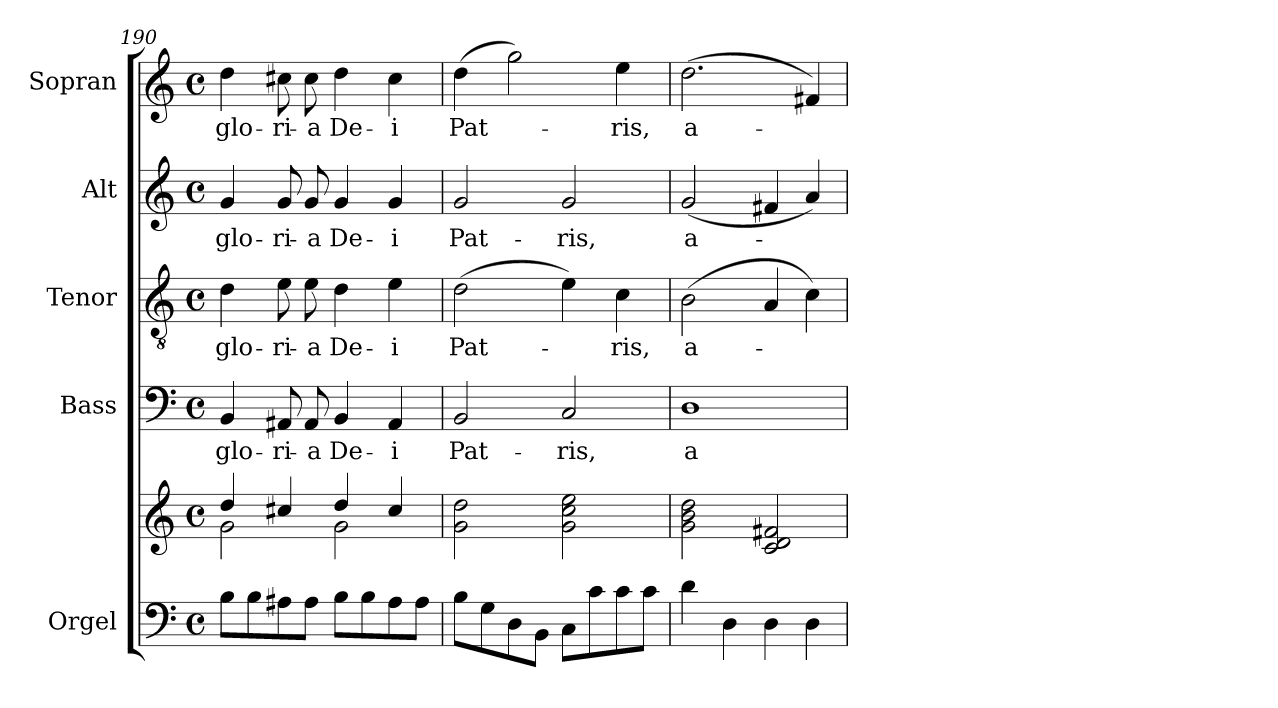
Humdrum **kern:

**kern	**kern	**kern	**text	**kern	**text	**kern	**text	**kern	**text
*part5	*part5	*part4	*part4	*part3	*part3	*part2	*part2	*part1	*part1
*staff6	*staff5	*staff4	*staff4	*staff3	*staff3	*staff2	*staff2	*staff1	*staff1
*I"Orgel	*	*I"Bass	*	*I"Tenor	*	*I"Alt	*	*I"Sopran	*
*I'Org.	*	*I'B.	*	*I'T.	*	*I'A.	*	*I'S.	*
*clefF4	*clefG2	*clefF4	*	*clefGv2	*	*clefG2	*	*clefG2	*
*k[]	*k[]	*k[]	*	*k[]	*	*k[]	*	*k[]	*
*C:	*C:	*C:	*	*C:	*	*C:	*	*C:	*
*M4/4	*M4/4	*M4/4	*	*M4/4	*	*M4/4	*	*M4/4	*
*met(c)	*met(c)	*met(c)	*	*met(c)	*	*met(c)	*	*met(c)	*
=190	=190	=190	=190	=190	=190	=190	=190	=190	=190
*	*^	*	*	*	*	*	*	*	*
!	!	!	!	!LO:LY:b	!	!LO:LY:b	!	!LO:LY:b	!	!LO:LY:b
8B\L	4dd/	2g\	4BB/	glo-	4d\	glo-	4g/	glo-	4dd\	glo-
8B\	.	.	.	.	.	.	.	.	.	.
!	!	!	!	!LO:LY:b	!	!LO:LY:b	!	!LO:LY:b	!	!LO:LY:b
8A#X\	4cc#X/	.	8AA#X/	-ri-	8e\	-ri-	8g/	-ri-	8cc#X\	-ri-
!	!	!	!	!LO:LY:b	!	!LO:LY:b	!	!LO:LY:b	!	!LO:LY:b
8A#\J	.	.	8AA#/	-a	8e\	-a	8g/	-a	8cc#\	-a
!	!	!	!	!LO:LY:b	!	!LO:LY:b	!	!LO:LY:b	!	!LO:LY:b
8B\L	4dd/	2g\	4BB/	De-	4d\	De-	4g/	De-	4dd\	De-
8B\	.	.	.	.	.	.	.	.	.	.
!	!	!	!	!LO:LY:b	!	!LO:LY:b	!	!LO:LY:b	!	!LO:LY:b
8A#\	4cc#/	.	4AA#/	-i	4e\	-i	4g/	-i	4cc#\	-i
8A#\J	.	.	.	.	.	.	.	.	.	.
*	*v	*v	*	*	*	*	*	*	*	*
!!LO:LB:g=z
=191	=191	=191	=191	=191	=191	=191	=191	=191	=191
!	!	!	!LO:LY:b	!	!LO:LY:b	!	!LO:LY:b	!	!LO:LY:b
8B\L	2g\ 2dd\	2BB/	Pat-	(>2d\	Pat-	2g/	Pat-	(>4dd\	Pat-
8G\	.	.	.	.	.	.	.	.	.
8D\	.	.	.	.	.	.	.	2gg\)	.
8BB\J	.	.	.	.	.	.	.	.	.
!	!	!	!LO:LY:b	!	!	!	!LO:LY:b	!	!
8C\L	2g\ 2cc\ 2ee\	2C/	-ris,	4e\)	.	2g/	-ris,	.	.
8c\	.	.	.	.	.	.	.	.	.
!	!	!	!	!	!LO:LY:b	!	!	!	!LO:LY:b
8c\	.	.	.	4c\	-ris,	.	.	4ee\	-ris,
8c\J	.	.	.	.	.	.	.	.	.
=192	=192	=192	=192	=192	=192	=192	=192	=192	=192
!	!	!	!LO:LY:b	!	!LO:LY:b	!	!LO:LY:b	!	!LO:LY:b
4d\	2g\ 2b\ 2dd\	1D	a-	(>2B\	a-	(<2g/	a-	(>2.dd\	a-
4D\	.	.	.	.	.	.	.	.	.
4D\	2c/ 2d/ 2f#X/	.	.	4A/	.	4f#X/	.	.	.
4D\	.	.	.	4c\)	.	4a/)	.	4f#X/)	.
=	=	=	=	=	=	=	=	=	=
*-	*-	*-	*-	*-	*-	*-	*-	*-	*-
